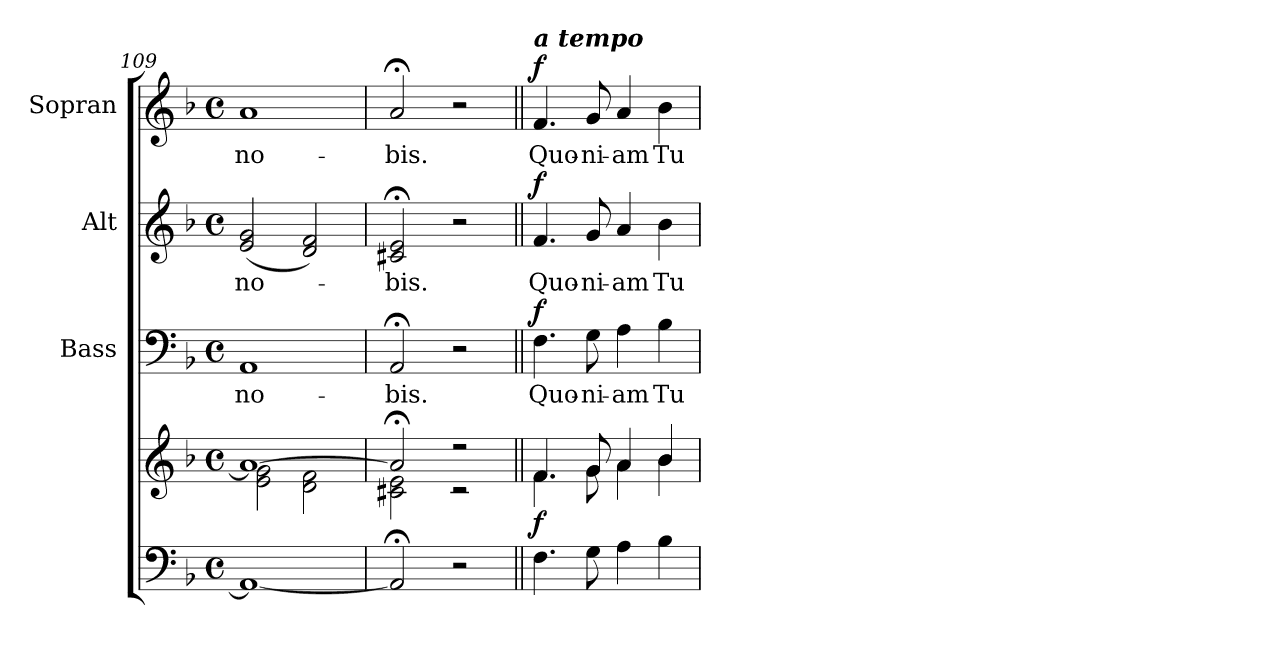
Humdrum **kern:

**kern	**kern	**dynam	**kern	**text	**dynam	**kern	**text	**dynam	**kern	**text	**dynam
*part4	*part4	*part4	*part3	*part3	*part3	*part2	*part2	*part2	*part1	*part1	*part1
*staff5	*staff4	*staff4/5	*staff3	*staff3	*staff3	*staff2	*staff2	*staff2	*staff1	*staff1	*staff1
*	*	*	*I"Bass	*	*	*I"Alt	*	*	*I"Sopran	*	*
*	*	*	*I'B.	*	*	*I'A.	*	*	*I'S.	*	*
*clefF4	*clefG2	*	*clefF4	*	*	*clefG2	*	*	*clefG2	*	*
*k[b-]	*k[b-]	*	*k[b-]	*	*	*k[b-]	*	*	*k[b-]	*	*
*F:	*F:	*	*F:	*	*	*F:	*	*	*F:	*	*
*M4/4	*M4/4	*	*M4/4	*	*	*M4/4	*	*	*M4/4	*	*
*met(c)	*met(c)	*	*met(c)	*	*	*met(c)	*	*	*met(c)	*	*
=109	=109	=109	=109	=109	=109	=109	=109	=109	=109	=109	=109
*	*^	*	*	*	*	*	*	*	*	*	*
!	!	!	!	!	!LO:LY:b	!	!	!LO:LY:b	!	!	!LO:LY:b	!
1AA_	1a_	2e\ 2g\	.	1AA	no-	.	(<2e/ 2g/	no-	.	1a	no-	.
.	.	2d\ 2f\	.	.	.	.	2d/ 2f/)	.	.	.	.	.
=110	=110	=110	=110	=110	=110	=110	=110	=110	=110	=110	=110	=110
!	!	!	!	!	!LO:LY:b	!	!	!LO:LY:b	!	!	!LO:LY:b	!
2AA;</]	2a;</]	2c#X\ 2e\	.	2AA;</	-bis.	.	2c#X/;< 2e/;<	-bis.	.	2a;</	-bis.	.
2r	2r	2r	.	2r	.	.	2r	.	.	2r	.	.
!!LO:PB:g=z
=111||	=111||	=111||	=111||	=111||	=111||	=111||	=111||	=111||	=111||	=111||	=111||	=111||
!	!	!	!	!	!	!	!	!	!	!LO:TX:a:Bi:t=a tempo	!	!
!	!	!	!LO:DY:b	!	!LO:LY:b	!LO:DY:a	!	!LO:LY:b	!LO:DY:a	!	!LO:LY:b	!LO:DY:b
4.F\	4.f/	4.f\	f	4.F\	Quo-	f	4.f/	Quo-	f	4.f/	Quo-	f
!	!	!	!	!	!LO:LY:b	!	!	!LO:LY:b	!	!	!LO:LY:b	!
8G\	8g/	8g\	.	8G\	-ni-	.	8g/	-ni-	.	8g/	-ni-	.
!	!	!	!	!	!LO:LY:b	!	!	!LO:LY:b	!	!	!LO:LY:b	!
4A\	4a/	4a\	.	4A\	-am	.	4a/	-am	.	4a/	-am	.
!	!	!	!	!	!LO:LY:b	!	!	!LO:LY:b	!	!	!LO:LY:b	!
4B-\	4b-/	4b-\	.	4B-\	Tu	.	4b-\	Tu	.	4b-\	Tu	.
*	*v	*v	*	*	*	*	*	*	*	*	*	*
=	=	=	=	=	=	=	=	=	=	=	=
*-	*-	*-	*-	*-	*-	*-	*-	*-	*-	*-	*-
